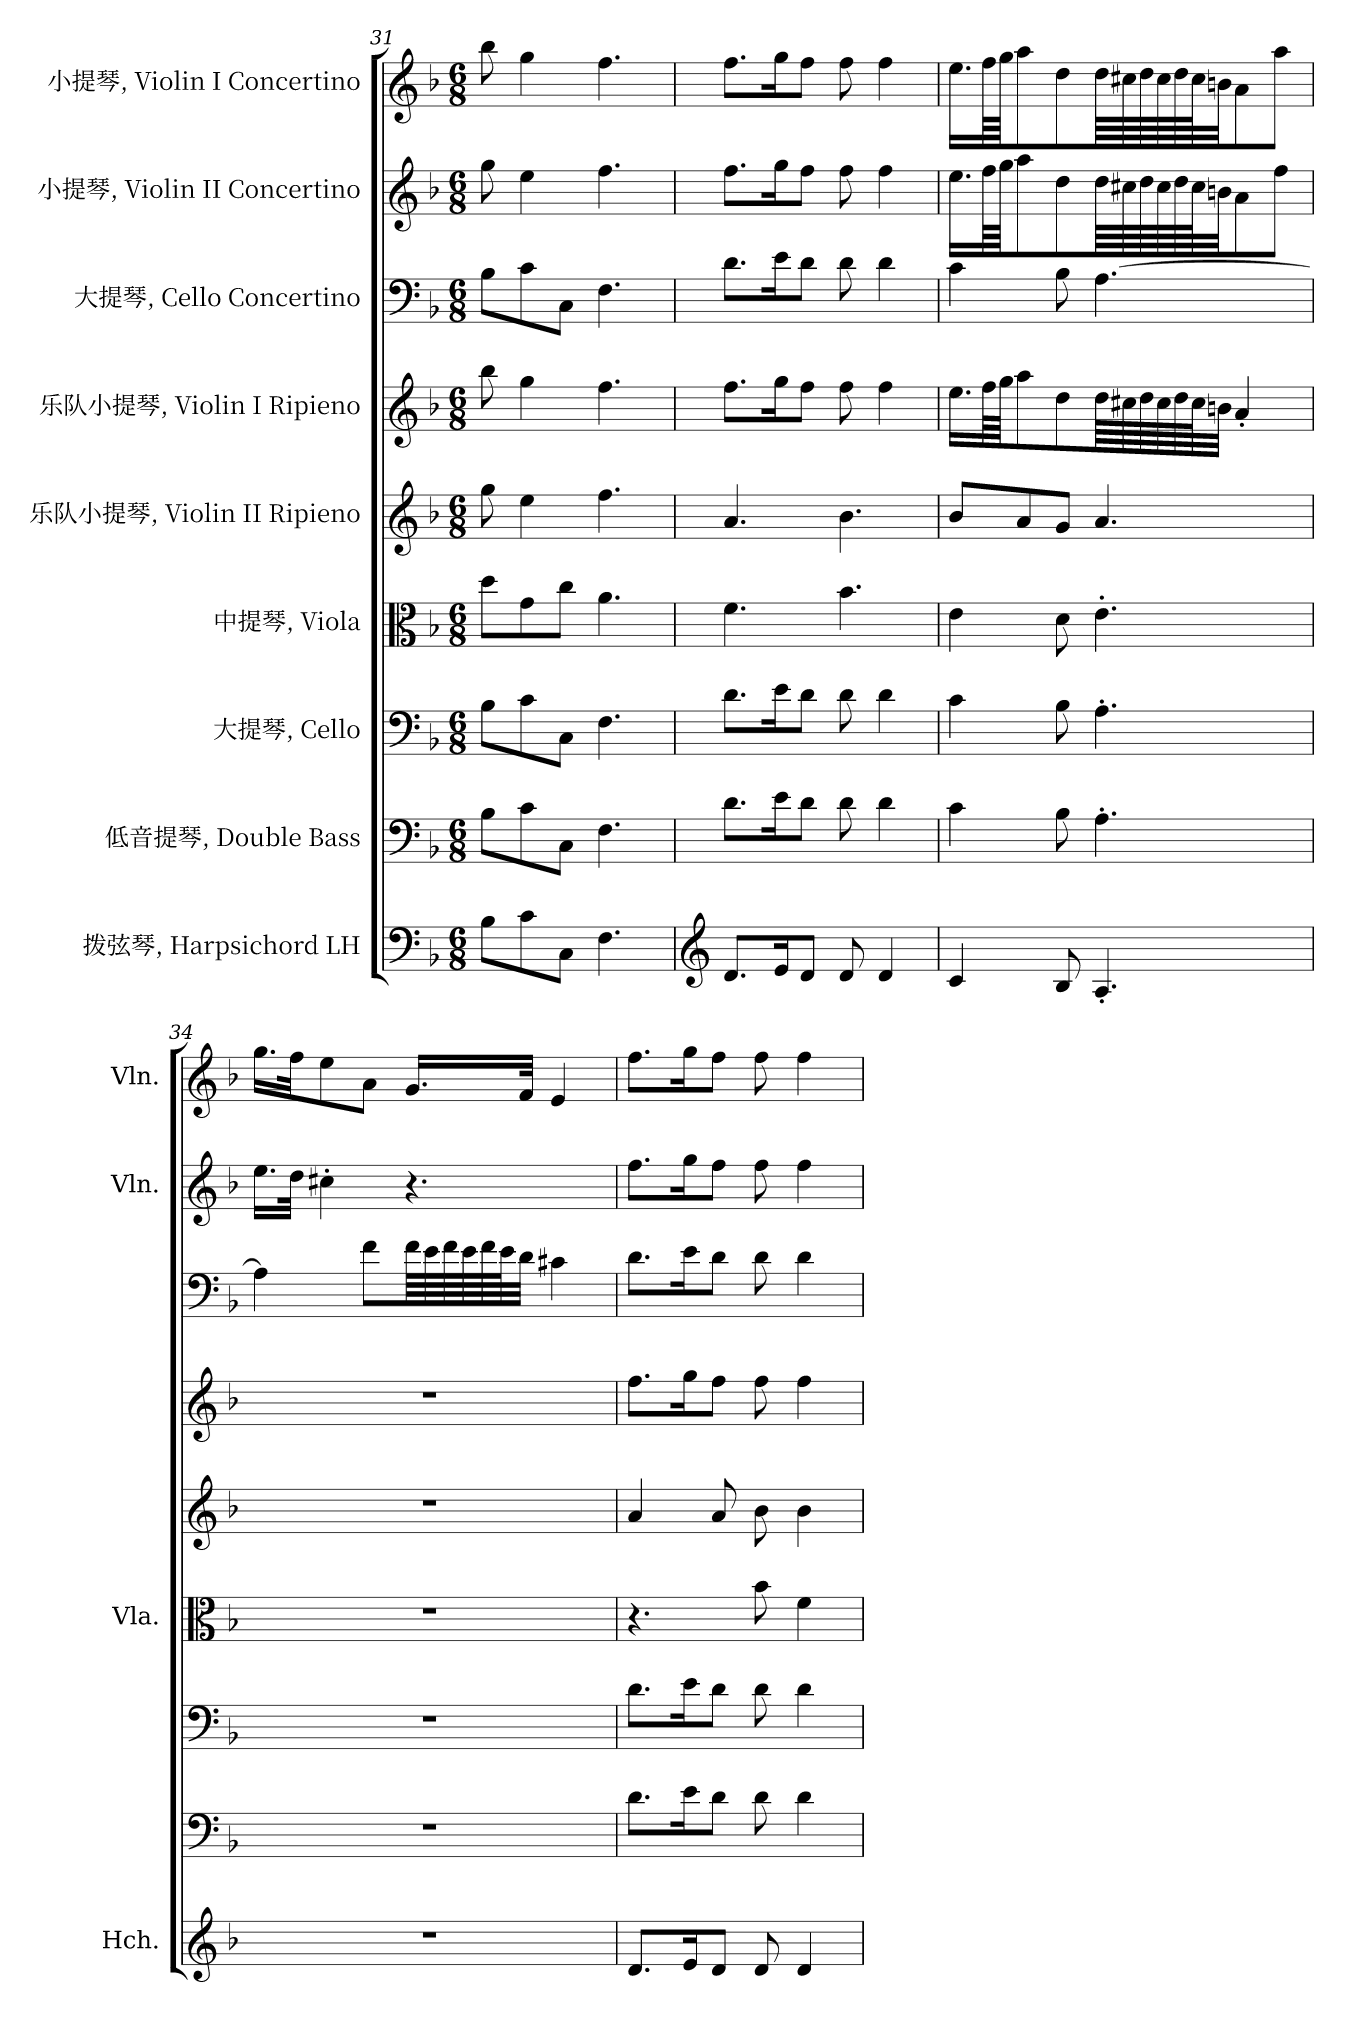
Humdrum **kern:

**kern	**kern	**kern	**kern	**kern	**kern	**kern	**kern	**kern
*part9	*part8	*part7	*part6	*part5	*part4	*part3	*part2	*part1
*staff9	*staff8	*staff7	*staff6	*staff5	*staff4	*staff3	*staff2	*staff1
*I"拨弦琴, Harpsichord LH	*I"低音提琴, Double Bass	*I"大提琴, Cello	*I"中提琴, Viola	*I"乐队小提琴, Violin II Ripieno	*I"乐队小提琴, Violin I Ripieno	*I"大提琴, Cello Concertino	*I"小提琴, Violin II Concertino	*I"小提琴, Violin I Concertino
*I'Hch.	*	*	*I'Vla.	*	*	*	*I'Vln.	*I'Vln.
*clefF4	*clefF4	*clefF4	*clefC3	*clefG2	*clefG2	*clefF4	*clefG2	*clefG2
*	*ITrd7c12	*	*	*	*	*	*	*
*k[b-]	*k[b-]	*k[b-]	*k[b-]	*k[b-]	*k[b-]	*k[b-]	*k[b-]	*k[b-]
*M6/8	*M6/8	*M6/8	*M6/8	*M6/8	*M6/8	*M6/8	*M6/8	*M6/8
=31	=31	=31	=31	=31	=31	=31	=31	=31
8B-\L	8BB-\L	8B-\L	8dd\L	8gg\	8bb-\	8B-\L	8gg\	8bb-\
8c\	8C\	8c\	8g\	4ee\	4gg\	8c\	4ee\	4gg\
8C\J	8CC\J	8C\J	8cc\J	.	.	8C\J	.	.
4.F\	4.FF\	4.F\	4.a\	4.ff\	4.ff\	4.F\	4.ff\	4.ff\
=32	=32	=32	=32	=32	=32	=32	=32	=32
*clefG2	*	*	*	*	*	*	*	*
8.d/L	8.D\L	8.d\L	4.f\	4.a/	8.ff\L	8.d\L	8.ff\L	8.ff\L
16e/K	16E\K	16e\K	.	.	16gg\K	16e\K	16gg\K	16gg\K
8d/J	8D\J	8d\J	.	.	8ff\J	8d\J	8ff\J	8ff\J
8d/	8D\	8d\	4.b-\	4.b-\	8ff\	8d\	8ff\	8ff\
4d/	4D\	4d\	.	.	4ff\	4d\	4ff\	4ff\
!!LO:PB:g=z
=33	=33	=33	=33	=33	=33	=33	=33	=33
4c/	4C\	4c\	4e\	8b-/L	16.ee\LL	4c\	16.ee\LL	16.ee\LL
.	.	.	.	.	64ff\LL	.	64ff\LL	64ff\LL
.	.	.	.	.	64gg\JJJ	.	64gg\JJJ	64gg\JJJ
.	.	.	.	8a/	8aa\	.	8aa\	8aa\
8B-/	8BB-\	8B-\	8d\	8g/J	8dd\	8B-\	8dd\	8dd\
4.A'/	4.AA'\	4.A'\	4.e'\	4.a/	64dd\LLL	[4.A\	64dd\LLL	64dd\LLL
.	.	.	.	.	64cc#X\	.	64cc#X\	64cc#X\
.	.	.	.	.	64dd\	.	64dd\	64dd\
.	.	.	.	.	64cc#\	.	64cc#\	64cc#\
.	.	.	.	.	64dd\	.	64dd\	64dd\
.	.	.	.	.	64cc#\J	.	64cc#\J	64cc#\J
.	.	.	.	.	32bn\JJJ	.	32bn\JJ	32bn\JJ
.	.	.	.	.	4a'/	.	8a\	8a\
.	.	.	.	.	.	.	8ff\J	8aa\J
=34	=34	=34	=34	=34	=34	=34	=34	=34
2.r	2.r	2.r	2.r	2.r	2.r	4A\]	16.ee\LL	16.gg\LL
.	.	.	.	.	.	.	32dd\JJk	32ff\JK
.	.	.	.	.	.	.	4cc#X'\	8ee\
.	.	.	.	.	.	8f\L	.	8a\J
.	.	.	.	.	.	64f\LLL	4.r	16.g/LL
.	.	.	.	.	.	64e\	.	.
.	.	.	.	.	.	64f\	.	.
.	.	.	.	.	.	64e\	.	.
.	.	.	.	.	.	64f\	.	.
.	.	.	.	.	.	64e\J	.	.
.	.	.	.	.	.	32d\JJJ	.	32f/JJk
.	.	.	.	.	.	4c#X\	.	4e/
=35	=35	=35	=35	=35	=35	=35	=35	=35
8.d/L	8.D\L	8.d\L	4.r	4a/	8.ff\L	8.d\L	8.ff\L	8.ff\L
16e/K	16E\K	16e\K	.	.	16gg\K	16e\K	16gg\K	16gg\K
8d/J	8D\J	8d\J	.	8a/	8ff\J	8d\J	8ff\J	8ff\J
8d/	8D\	8d\	8b-\	8b-\	8ff\	8d\	8ff\	8ff\
4d/	4D\	4d\	4f\	4b-\	4ff\	4d\	4ff\	4ff\
=	=	=	=	=	=	=	=	=
*-	*-	*-	*-	*-	*-	*-	*-	*-
